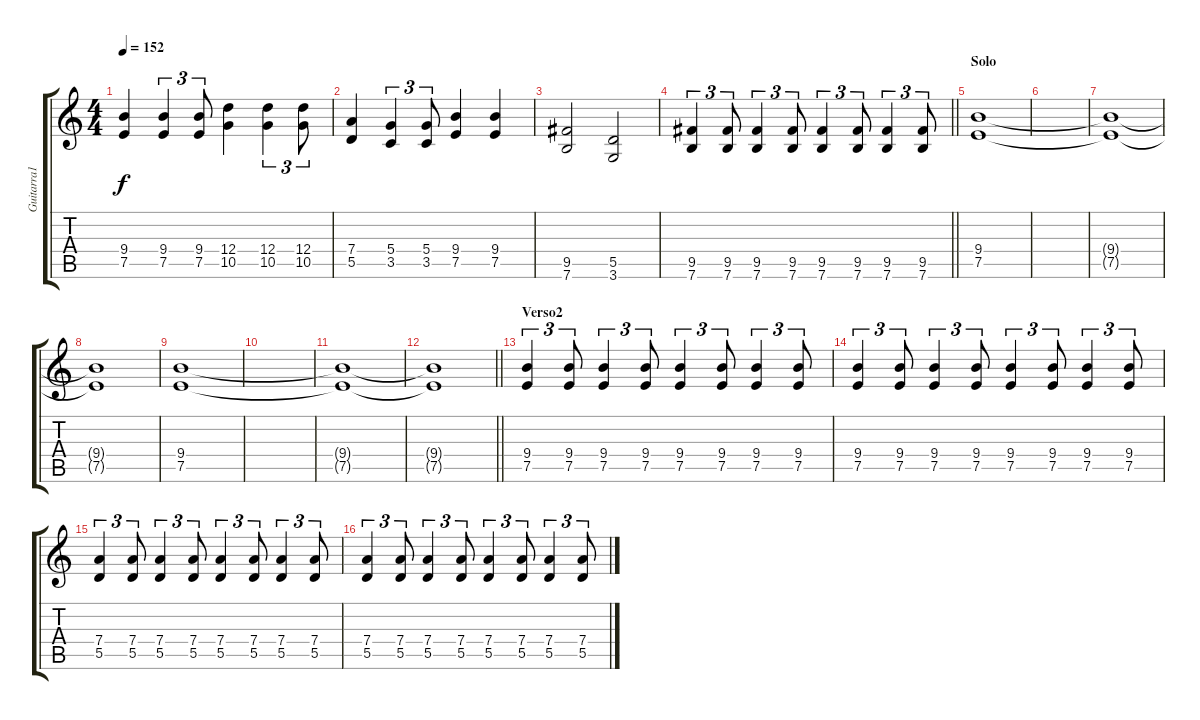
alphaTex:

\track ("Guitarra1" "Guitarra1") {instrument distortionguitar}
\staff {score tabs}
\tuning (E4 B3 G3 D3 A2 E2) {hide}
\ts (4 4)
\tempo 152
\clef g2
\ks c
(9.4 7.5).4{dy f} (9.4 7.5).4{tu (3 2)} (9.4 7.5).8{tu (3 2)} (12.4 10.5).4 (12.4 10.5).4{tu (3 2)} (12.4 10.5).8{tu (3 2)} |
(7.4 5.5).4 (5.4 3.5).4{tu (3 2)} (5.4 3.5).8{tu (3 2)} (9.4 7.5).4 (9.4 7.5).4 |
(9.5 7.6).2 (5.5 3.6).2 |
\barLineRight lightlight
(9.5 7.6).4{tu (3 2)} (9.5 7.6).8{tu (3 2)} (9.5 7.6).4{tu (3 2)} (9.5 7.6).8{tu (3 2)} (9.5 7.6).4{tu (3 2)} (9.5 7.6).8{tu (3 2)} (9.5 7.6).4{tu (3 2)} (9.5 7.6).8{tu (3 2)} |
\section ("" "Solo")
(9.4 7.5).1 |
|
(9.4{t} 7.5{t}).1 |
(9.4{t} 7.5{t}).1 |
(9.4 7.5).1 |
|
(9.4{t} 7.5{t}).1 |
\barLineRight lightlight
(9.4{t} 7.5{t}).1 |
\section ("" "Verso2")
(9.4 7.5).4{tu (3 2)} (9.4 7.5).8{tu (3 2)} (9.4 7.5).4{tu (3 2)} (9.4 7.5).8{tu (3 2)} (9.4 7.5).4{tu (3 2)} (9.4 7.5).8{tu (3 2)} (9.4 7.5).4{tu (3 2)} (9.4 7.5).8{tu (3 2)} |
(9.4 7.5).4{tu (3 2)} (9.4 7.5).8{tu (3 2)} (9.4 7.5).4{tu (3 2)} (9.4 7.5).8{tu (3 2)} (9.4 7.5).4{tu (3 2)} (9.4 7.5).8{tu (3 2)} (9.4 7.5).4{tu (3 2)} (9.4 7.5).8{tu (3 2)} |
(7.4 5.5).4{tu (3 2)} (7.4 5.5).8{tu (3 2)} (7.4 5.5).4{tu (3 2)} (7.4 5.5).8{tu (3 2)} (7.4 5.5).4{tu (3 2)} (7.4 5.5).8{tu (3 2)} (7.4 5.5).4{tu (3 2)} (7.4 5.5).8{tu (3 2)} |
(7.4 5.5).4{tu (3 2)} (7.4 5.5).8{tu (3 2)} (7.4 5.5).4{tu (3 2)} (7.4 5.5).8{tu (3 2)} (7.4 5.5).4{tu (3 2)} (7.4 5.5).8{tu (3 2)} (7.4 5.5).4{tu (3 2)} (7.4 5.5).8{tu (3 2)}
